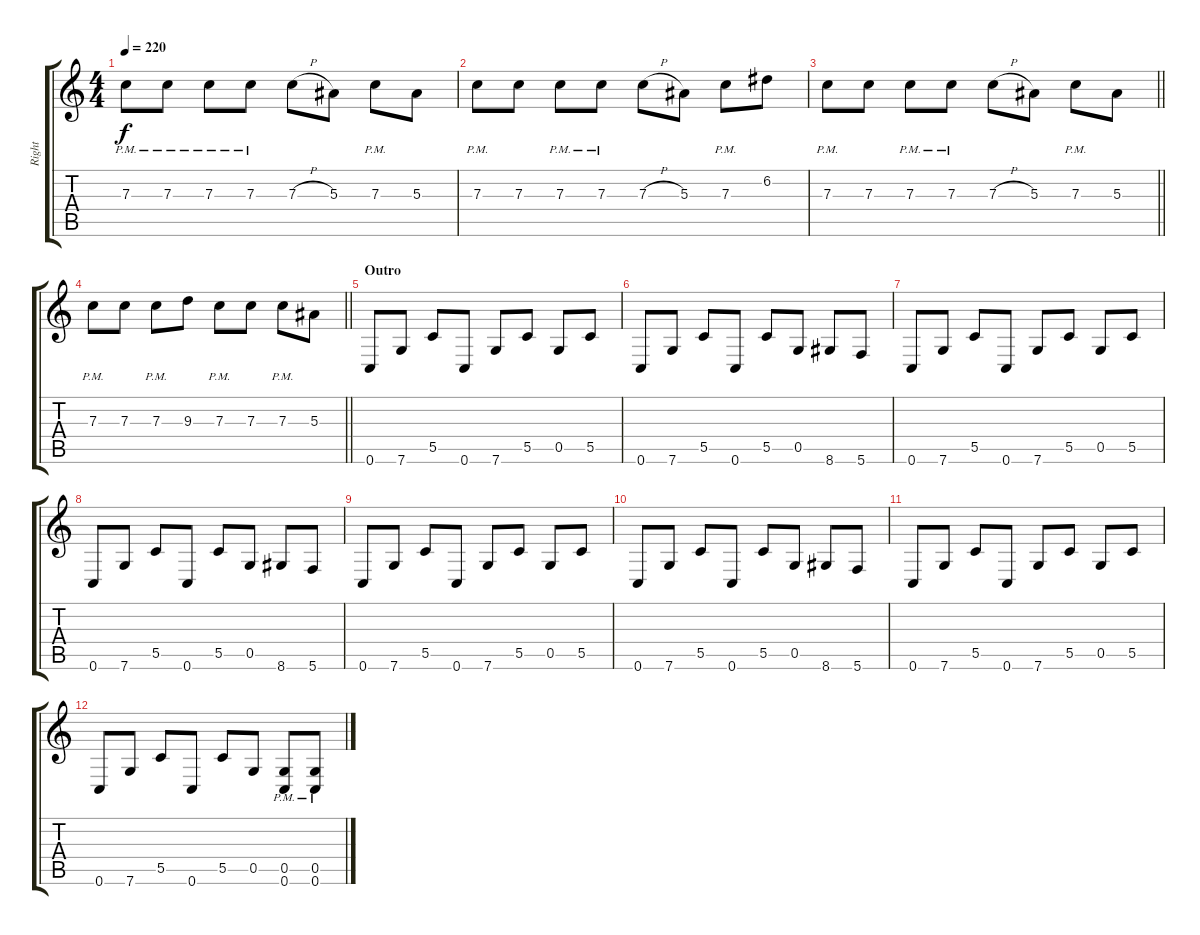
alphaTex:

\track ("Right" "Right") {instrument distortionguitar}
\staff {score tabs}
\tuning (D4 A3 F3 C3 G2 C2) {hide}
\ts (4 4)
\tempo 220
\clef g2
\ks c
7.3{pm}.8{dy f} 7.3{pm}.8 7.3{pm}.8 7.3{pm}.8 7.3{h}.8 5.3.8 7.3{pm}.8 5.3.8 |
7.3{pm}.8 7.3.8 7.3{pm}.8 7.3{pm}.8 7.3{h}.8 5.3.8 7.3{pm}.8 6.2.8 |
\barLineRight lightlight
7.3{pm}.8 7.3.8 7.3{pm}.8 7.3{pm}.8 7.3{h}.8 5.3.8 7.3{pm}.8 5.3.8 |
\barLineRight lightlight
7.3{pm}.8 7.3.8 7.3{pm}.8 9.3.8 7.3{pm}.8 7.3.8 7.3{pm}.8 5.3.8 |
\section ("" "Outro")
0.6.8 7.6.8 5.5.8 0.6.8 7.6.8 5.5.8 0.5.8 5.5.8 |
0.6.8 7.6.8 5.5.8 0.6.8 5.5.8 0.5.8 8.6.8 5.6.8 |
0.6.8 7.6.8 5.5.8 0.6.8 7.6.8 5.5.8 0.5.8 5.5.8 |
0.6.8 7.6.8 5.5.8 0.6.8 5.5.8 0.5.8 8.6.8 5.6.8 |
0.6.8 7.6.8 5.5.8 0.6.8 7.6.8 5.5.8 0.5.8 5.5.8 |
0.6.8 7.6.8 5.5.8 0.6.8 5.5.8 0.5.8 8.6.8 5.6.8 |
0.6.8 7.6.8 5.5.8 0.6.8 7.6.8 5.5.8 0.5.8 5.5.8 |
0.6.8 7.6.8 5.5.8 0.6.8 5.5.8 0.5.8 (0.5{pm} 0.6{pm}).8 (0.5{pm} 0.6{pm}).8
